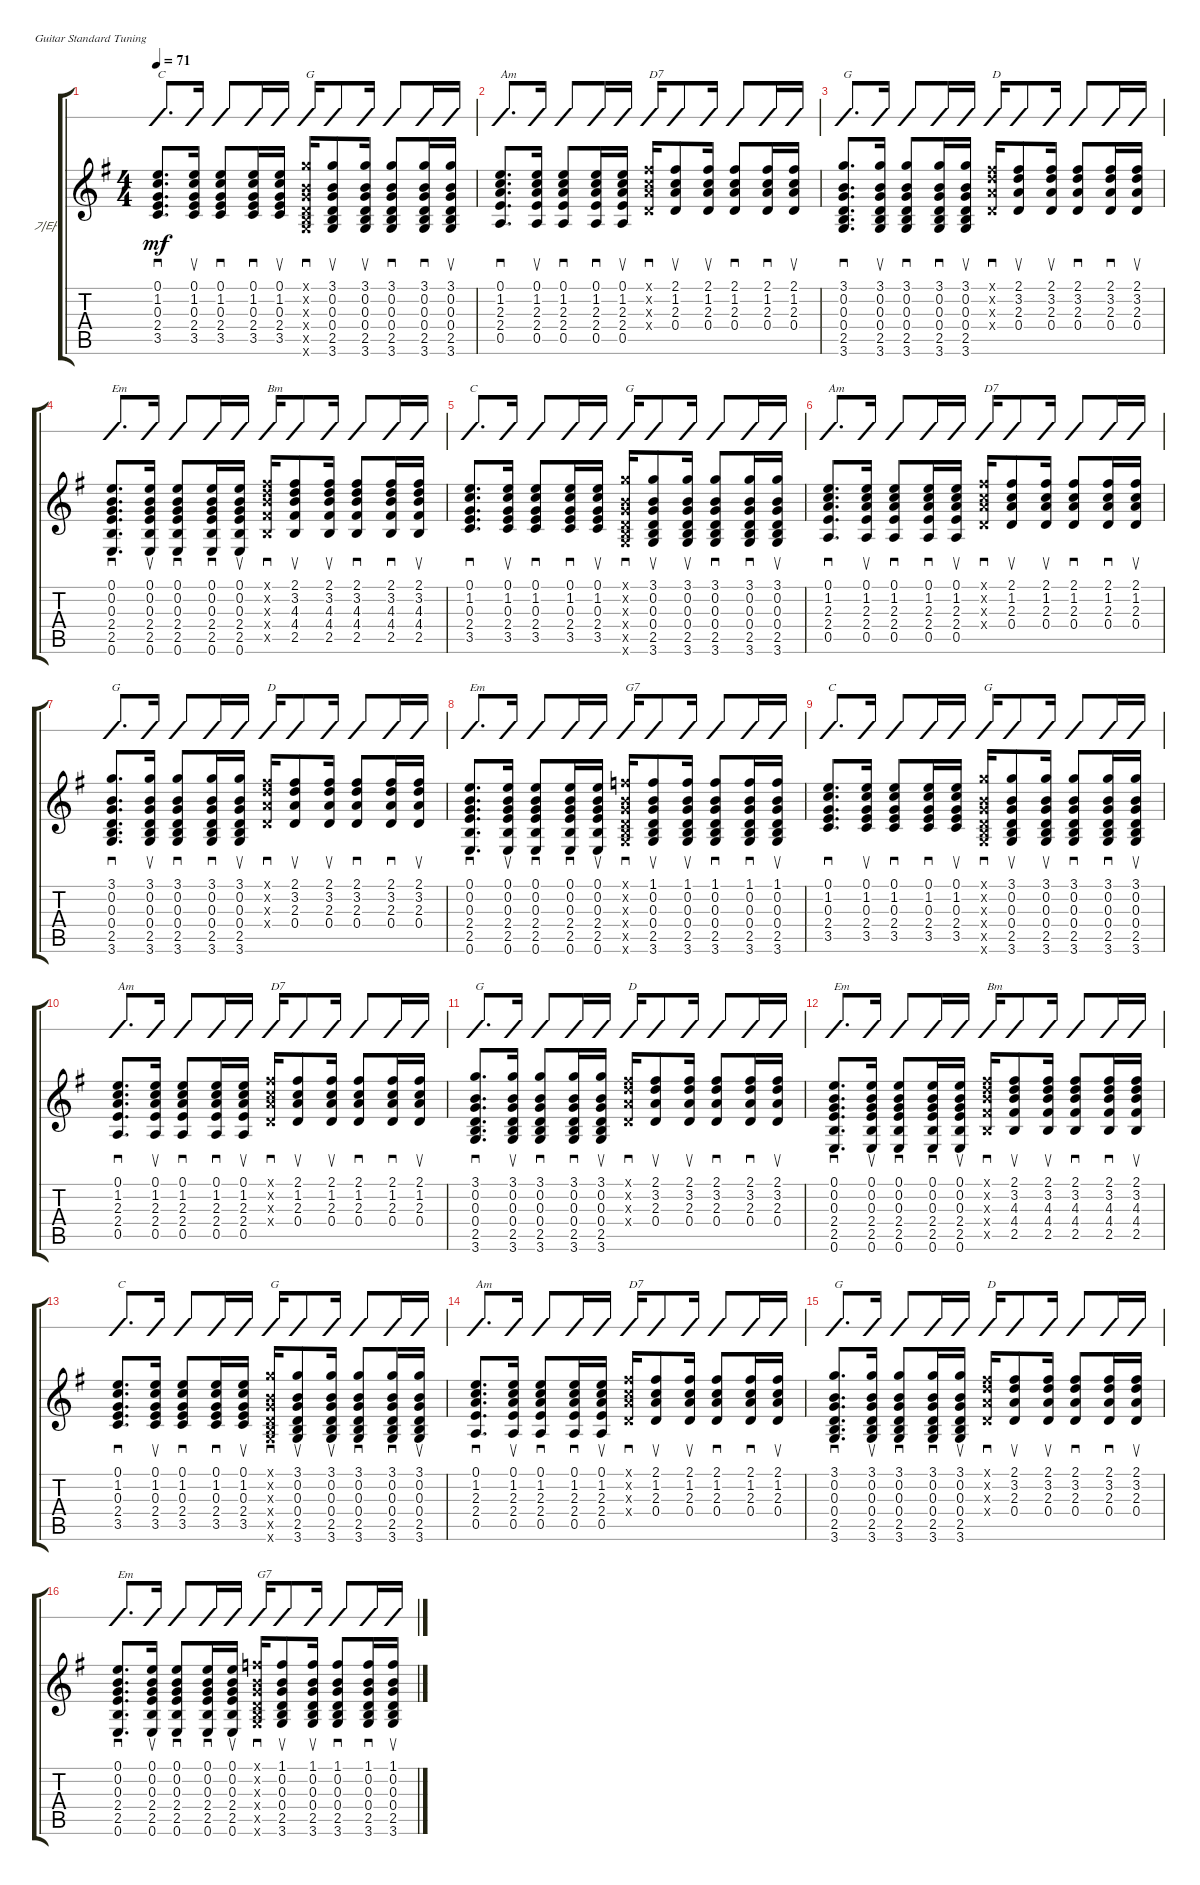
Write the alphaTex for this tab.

\defaultSystemsLayout 4
\bracketExtendMode groupsimilarinstruments
\firstSystemTrackNameOrientation horizontal
\otherSystemsTrackNameOrientation horizontal
\track ("기타" "기타") {instrument acousticguitarsteel}
\staff {score tabs slash}
\tuning (E4 B3 G3 D3 A2 E2)
\ts (4 4)
\tempo 71
\clef g2
\ks g
(3.5 2.4 0.3 1.2 0.1).8{d sd txt "C" dy mf} (3.5 2.4 0.3 1.2 0.1).16{su} (3.5 2.4 0.3 1.2 0.1).8{sd} (3.5 2.4 0.3 1.2 0.1).16{sd} (3.5 2.4 0.3 1.2 0.1).16{su} (3.6{x} 2.5{x} 0.4{x} 0.3{x} 0.2{x} 3.1{x}).16{sd txt "G"} (3.6 2.5 0.4 0.3 0.2 3.1).8{su} (3.6 2.5 0.4 0.3 0.2 3.1).16{su} (3.6 2.5 0.4 0.3 0.2 3.1).8{sd} (3.6 2.5 0.4 0.3 0.2 3.1).16{sd} (3.6 2.5 0.4 0.3 0.2 3.1).16{su} |
(0.5 2.4 2.3 1.2 0.1).8{d sd txt "Am"} (0.5 2.4 2.3 1.2 0.1).16{su} (0.5 2.4 2.3 1.2 0.1).8{sd} (0.5 2.4 2.3 1.2 0.1).16{sd} (0.5 2.4 2.3 1.2 0.1).16{su} (0.4{x} 2.3{x} 1.2{x} 2.1{x}).16{sd txt "D7"} (0.4 2.3 1.2 2.1).8{su} (0.4 2.3 1.2 2.1).16{su} (0.4 2.3 1.2 2.1).8{sd} (0.4 2.3 1.2 2.1).16{sd} (0.4 2.3 1.2 2.1).16{su} |
(3.6 2.5 0.4 0.3 0.2 3.1).8{d sd txt "G"} (3.6 2.5 0.4 0.3 0.2 3.1).16{su} (3.6 2.5 0.4 0.3 0.2 3.1).8{sd} (3.6 2.5 0.4 0.3 0.2 3.1).16{sd} (3.6 2.5 0.4 0.3 0.2 3.1).16{su} (0.4{x} 2.3{x} 3.2{x} 2.1{x}).16{sd txt "D"} (0.4 2.3 3.2 2.1).8{su} (0.4 2.3 3.2 2.1).16{su} (0.4 2.3 3.2 2.1).8{sd} (0.4 2.3 3.2 2.1).16{sd} (0.4 2.3 3.2 2.1).16{su} |
(0.6 2.5 2.4 0.3 0.2 0.1).8{d sd txt "Em"} (0.6 2.5 2.4 0.3 0.2 0.1).16{su} (0.6 2.5 2.4 0.3 0.2 0.1).8{sd} (0.6 2.5 2.4 0.3 0.2 0.1).16{sd} (0.6 2.5 2.4 0.3 0.2 0.1).16{su} (2.5{x} 4.4{x} 4.3{x} 3.2{x} 2.1{x}).16{sd txt "Bm"} (2.5 4.4 4.3 3.2 2.1).8{su} (2.5 4.4 4.3 3.2 2.1).16{su} (2.5 4.4 4.3 3.2 2.1).8{sd} (2.5 4.4 4.3 3.2 2.1).16{sd} (2.5 4.4 4.3 3.2 2.1).16{su} |
(3.5 2.4 0.3 1.2 0.1).8{d sd txt "C"} (3.5 2.4 0.3 1.2 0.1).16{su} (3.5 2.4 0.3 1.2 0.1).8{sd} (3.5 2.4 0.3 1.2 0.1).16{sd} (3.5 2.4 0.3 1.2 0.1).16{su} (3.6{x} 2.5{x} 0.4{x} 0.3{x} 0.2{x} 3.1{x}).16{sd txt "G"} (3.6 2.5 0.4 0.3 0.2 3.1).8{su} (3.6 2.5 0.4 0.3 0.2 3.1).16{su} (3.6 2.5 0.4 0.3 0.2 3.1).8{sd} (3.6 2.5 0.4 0.3 0.2 3.1).16{sd} (3.6 2.5 0.4 0.3 0.2 3.1).16{su} |
(0.5 2.4 2.3 1.2 0.1).8{d sd txt "Am"} (0.5 2.4 2.3 1.2 0.1).16{su} (0.5 2.4 2.3 1.2 0.1).8{sd} (0.5 2.4 2.3 1.2 0.1).16{sd} (0.5 2.4 2.3 1.2 0.1).16{su} (0.4{x} 2.3{x} 1.2{x} 2.1{x}).16{sd txt "D7"} (0.4 2.3 1.2 2.1).8{su} (0.4 2.3 1.2 2.1).16{su} (0.4 2.3 1.2 2.1).8{sd} (0.4 2.3 1.2 2.1).16{sd} (0.4 2.3 1.2 2.1).16{su} |
(3.6 2.5 0.4 0.3 0.2 3.1).8{d sd txt "G"} (3.6 2.5 0.4 0.3 0.2 3.1).16{su} (3.6 2.5 0.4 0.3 0.2 3.1).8{sd} (3.6 2.5 0.4 0.3 0.2 3.1).16{sd} (3.6 2.5 0.4 0.3 0.2 3.1).16{su} (0.4{x} 2.3{x} 3.2{x} 2.1{x}).16{sd txt "D"} (0.4 2.3 3.2 2.1).8{su} (0.4 2.3 3.2 2.1).16{su} (0.4 2.3 3.2 2.1).8{sd} (0.4 2.3 3.2 2.1).16{sd} (0.4 2.3 3.2 2.1).16{su} |
(0.6 2.5 2.4 0.3 0.2 0.1).8{d sd txt "Em"} (0.6 2.5 2.4 0.3 0.2 0.1).16{su} (0.6 2.5 2.4 0.3 0.2 0.1).8{sd} (0.6 2.5 2.4 0.3 0.2 0.1).16{sd} (0.6 2.5 2.4 0.3 0.2 0.1).16{su} (3.6{x} 2.5{x} 0.4{x} 0.3{x} 0.2{x} 1.1{x}).16{sd txt "G7"} (3.6 2.5 0.4 0.3 0.2 1.1).8{su} (3.6 2.5 0.4 0.3 0.2 1.1).16{su} (3.6 2.5 0.4 0.3 0.2 1.1).8{sd} (3.6 2.5 0.4 0.3 0.2 1.1).16{sd} (3.6 2.5 0.4 0.3 0.2 1.1).16{su} |
(3.5 2.4 0.3 1.2 0.1).8{d sd txt "C"} (3.5 2.4 0.3 1.2 0.1).16{su} (3.5 2.4 0.3 1.2 0.1).8{sd} (3.5 2.4 0.3 1.2 0.1).16{sd} (3.5 2.4 0.3 1.2 0.1).16{su} (3.6{x} 2.5{x} 0.4{x} 0.3{x} 0.2{x} 3.1{x}).16{sd txt "G"} (3.6 2.5 0.4 0.3 0.2 3.1).8{su} (3.6 2.5 0.4 0.3 0.2 3.1).16{su} (3.6 2.5 0.4 0.3 0.2 3.1).8{sd} (3.6 2.5 0.4 0.3 0.2 3.1).16{sd} (3.6 2.5 0.4 0.3 0.2 3.1).16{su} |
(0.5 2.4 2.3 1.2 0.1).8{d sd txt "Am"} (0.5 2.4 2.3 1.2 0.1).16{su} (0.5 2.4 2.3 1.2 0.1).8{sd} (0.5 2.4 2.3 1.2 0.1).16{sd} (0.5 2.4 2.3 1.2 0.1).16{su} (0.4{x} 2.3{x} 1.2{x} 2.1{x}).16{sd txt "D7"} (0.4 2.3 1.2 2.1).8{su} (0.4 2.3 1.2 2.1).16{su} (0.4 2.3 1.2 2.1).8{sd} (0.4 2.3 1.2 2.1).16{sd} (0.4 2.3 1.2 2.1).16{su} |
(3.6 2.5 0.4 0.3 0.2 3.1).8{d sd txt "G"} (3.6 2.5 0.4 0.3 0.2 3.1).16{su} (3.6 2.5 0.4 0.3 0.2 3.1).8{sd} (3.6 2.5 0.4 0.3 0.2 3.1).16{sd} (3.6 2.5 0.4 0.3 0.2 3.1).16{su} (0.4{x} 2.3{x} 3.2{x} 2.1{x}).16{sd txt "D"} (0.4 2.3 3.2 2.1).8{su} (0.4 2.3 3.2 2.1).16{su} (0.4 2.3 3.2 2.1).8{sd} (0.4 2.3 3.2 2.1).16{sd} (0.4 2.3 3.2 2.1).16{su} |
(0.6 2.5 2.4 0.3 0.2 0.1).8{d sd txt "Em"} (0.6 2.5 2.4 0.3 0.2 0.1).16{su} (0.6 2.5 2.4 0.3 0.2 0.1).8{sd} (0.6 2.5 2.4 0.3 0.2 0.1).16{sd} (0.6 2.5 2.4 0.3 0.2 0.1).16{su} (2.5{x} 4.4{x} 4.3{x} 3.2{x} 2.1{x}).16{sd txt "Bm"} (2.5 4.4 4.3 3.2 2.1).8{su} (2.5 4.4 4.3 3.2 2.1).16{su} (2.5 4.4 4.3 3.2 2.1).8{sd} (2.5 4.4 4.3 3.2 2.1).16{sd} (2.5 4.4 4.3 3.2 2.1).16{su} |
(3.5 2.4 0.3 1.2 0.1).8{d sd txt "C"} (3.5 2.4 0.3 1.2 0.1).16{su} (3.5 2.4 0.3 1.2 0.1).8{sd} (3.5 2.4 0.3 1.2 0.1).16{sd} (3.5 2.4 0.3 1.2 0.1).16{su} (3.6{x} 2.5{x} 0.4{x} 0.3{x} 0.2{x} 3.1{x}).16{sd txt "G"} (3.6 2.5 0.4 0.3 0.2 3.1).8{su} (3.6 2.5 0.4 0.3 0.2 3.1).16{su} (3.6 2.5 0.4 0.3 0.2 3.1).8{sd} (3.6 2.5 0.4 0.3 0.2 3.1).16{sd} (3.6 2.5 0.4 0.3 0.2 3.1).16{su} |
(0.5 2.4 2.3 1.2 0.1).8{d sd txt "Am"} (0.5 2.4 2.3 1.2 0.1).16{su} (0.5 2.4 2.3 1.2 0.1).8{sd} (0.5 2.4 2.3 1.2 0.1).16{sd} (0.5 2.4 2.3 1.2 0.1).16{su} (0.4{x} 2.3{x} 1.2{x} 2.1{x}).16{sd txt "D7"} (0.4 2.3 1.2 2.1).8{su} (0.4 2.3 1.2 2.1).16{su} (0.4 2.3 1.2 2.1).8{sd} (0.4 2.3 1.2 2.1).16{sd} (0.4 2.3 1.2 2.1).16{su} |
(3.6 2.5 0.4 0.3 0.2 3.1).8{d sd txt "G"} (3.6 2.5 0.4 0.3 0.2 3.1).16{su} (3.6 2.5 0.4 0.3 0.2 3.1).8{sd} (3.6 2.5 0.4 0.3 0.2 3.1).16{sd} (3.6 2.5 0.4 0.3 0.2 3.1).16{su} (0.4{x} 2.3{x} 3.2{x} 2.1{x}).16{sd txt "D"} (0.4 2.3 3.2 2.1).8{su} (0.4 2.3 3.2 2.1).16{su} (0.4 2.3 3.2 2.1).8{sd} (0.4 2.3 3.2 2.1).16{sd} (0.4 2.3 3.2 2.1).16{su} |
(0.6 2.5 2.4 0.3 0.2 0.1).8{d sd txt "Em"} (0.6 2.5 2.4 0.3 0.2 0.1).16{su} (0.6 2.5 2.4 0.3 0.2 0.1).8{sd} (0.6 2.5 2.4 0.3 0.2 0.1).16{sd} (0.6 2.5 2.4 0.3 0.2 0.1).16{su} (3.6{x} 2.5{x} 0.4{x} 0.3{x} 0.2{x} 1.1{x}).16{sd txt "G7"} (3.6 2.5 0.4 0.3 0.2 1.1).8{su} (3.6 2.5 0.4 0.3 0.2 1.1).16{su} (3.6 2.5 0.4 0.3 0.2 1.1).8{sd} (3.6 2.5 0.4 0.3 0.2 1.1).16{sd} (3.6 2.5 0.4 0.3 0.2 1.1).16{su}
